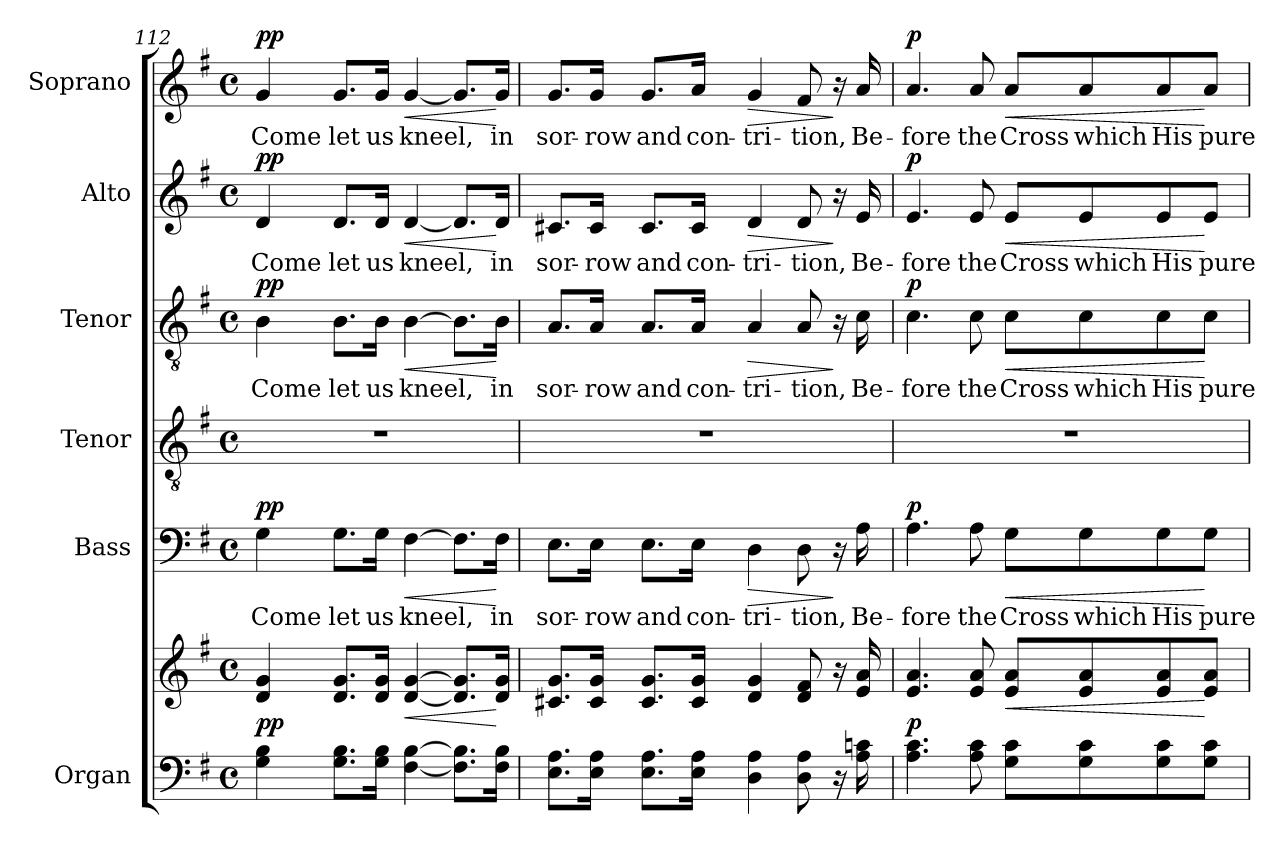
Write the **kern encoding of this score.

**kern	**kern	**dynam	**kern	**text	**dynam	**kern	**kern	**text	**dynam	**kern	**text	**dynam	**kern	**text	**dynam
*part6	*part6	*part6	*part5	*part5	*part5	*part4	*part3	*part3	*part3	*part2	*part2	*part2	*part1	*part1	*part1
*staff7	*staff6	*staff6/7	*staff5	*staff5	*staff5	*staff4	*staff3	*staff3	*staff3	*staff2	*staff2	*staff2	*staff1	*staff1	*staff1
*I"Organ	*	*	*I"Bass	*	*	*I"Tenor	*I"Tenor	*	*	*I"Alto	*	*	*I"Soprano	*	*
*I'Org.	*	*	*I'B.	*	*	*I'T.	*I'T.	*	*	*I'A.	*	*	*I'S.	*	*
*clefF4	*clefG2	*	*clefF4	*	*	*clefGv2	*clefGv2	*	*	*clefG2	*	*	*clefG2	*	*
*	*	*	*	*	*	*ITrd7c12	*ITrd7c12	*	*	*	*	*	*	*	*
*k[f#]	*k[f#]	*	*k[f#]	*	*	*k[f#]	*k[f#]	*	*	*k[f#]	*	*	*k[f#]	*	*
*G:	*G:	*	*G:	*	*	*G:	*G:	*	*	*G:	*	*	*G:	*	*
*M4/4	*M4/4	*	*M4/4	*	*	*M4/4	*M4/4	*	*	*M4/4	*	*	*M4/4	*	*
*met(c)	*met(c)	*	*met(c)	*	*	*met(c)	*met(c)	*	*	*met(c)	*	*	*met(c)	*	*
=112	=112	=112	=112	=112	=112	=112	=112	=112	=112	=112	=112	=112	=112	=112	=112
!	!	!	!	!LO:LY:b:color=#000000	!	!	!	!	!	!	!	!	!	!	!
!	!	!	!	!	!	!	!	!LO:LY:b:color=#000000	!	!	!	!	!	!	!
!	!	!	!	!	!	!	!	!	!	!	!LO:LY:b:color=#000000	!	!	!	!
!	!	!	!	!	!	!	!	!	!	!	!	!	!	!LO:LY:b:color=#000000	!
4Gi\ 4Bi	4di/ 4gi	pp	4Gi\	Come	pp	1r	4BBi\	Come	pp	4di/	Come	pp	4gi/	Come	pp
!	!	!	!	!LO:LY:b:color=#000000	!	!	!	!	!	!	!	!	!	!	!
!	!	!	!	!	!	!	!	!LO:LY:b:color=#000000	!	!	!	!	!	!	!
!	!	!	!	!	!	!	!	!	!	!	!LO:LY:b:color=#000000	!	!	!	!
!	!	!	!	!	!	!	!	!	!	!	!	!	!	!LO:LY:b:color=#000000	!
8.Gi\ 8.BiL	8.di/ 8.giL	.	8.Gi\L	let	.	.	8.BBi\L	let	.	8.di/L	let	.	8.gi/L	let	.
!	!	!	!	!LO:LY:b:color=#000000	!	!	!	!	!	!	!	!	!	!	!
!	!	!	!	!	!	!	!	!LO:LY:b:color=#000000	!	!	!	!	!	!	!
!	!	!	!	!	!	!	!	!	!	!	!LO:LY:b:color=#000000	!	!	!	!
!	!	!	!	!	!	!	!	!	!	!	!	!	!	!LO:LY:b:color=#000000	!
16Gi\ 16BiJk	16di/ 16giJk	.	16Gi\Jk	us	.	.	16BBi\Jk	us	.	16di/Jk	us	.	16gi/Jk	us	.
!	!	!LO:HP:b	!	!	!	!	!	!	!	!	!	!	!	!	!
!	!	!	!	!LO:LY:b:color=#000000	!LO:HP:b	!	!	!	!	!	!	!	!	!	!
!	!	!	!	!	!	!	!	!LO:LY:b:color=#000000	!LO:HP:b	!	!	!	!	!	!
!	!	!	!	!	!	!	!	!	!	!	!LO:LY:b:color=#000000	!LO:HP:b	!	!	!
!	!	!	!	!	!	!	!	!	!	!	!	!	!	!LO:LY:b:color=#000000	!LO:HP:b
[<4F#i\ [>4Bi	[<4di/ [>4gi	<	[>4F#i\	kneel,	<	.	[>4BBi\	kneel,	<	[<4di/	kneel,	<	[<4gi/	kneel,	<
8.F#i\] 8.Bi]L	8.di/] 8.gi]L	.	8.F#i\L]	.	.	.	8.BBi\L]	.	.	8.di/L]	.	.	8.gi/L]	.	.
!	!	!	!	!LO:LY:b:color=#000000	!	!	!	!	!	!	!	!	!	!	!
!	!	!	!	!	!	!	!	!LO:LY:b:color=#000000	!	!	!	!	!	!	!
!	!	!	!	!	!	!	!	!	!	!	!LO:LY:b:color=#000000	!	!	!	!
!	!	!	!	!	!	!	!	!	!	!	!	!	!	!LO:LY:b:color=#000000	!
16F#i\ 16BiJk	16di/ 16giJk	[	16F#i\Jk	in	[	.	16BBi\Jk	in	[	16di/Jk	in	[	16gi/Jk	in	[
=113	=113	=113	=113	=113	=113	=113	=113	=113	=113	=113	=113	=113	=113	=113	=113
!	!	!	!	!LO:LY:b:color=#000000	!	!	!	!	!	!	!	!	!	!	!
!	!	!	!	!	!	!	!	!LO:LY:b:color=#000000	!	!	!	!	!	!	!
!	!	!	!	!	!	!	!	!	!	!	!LO:LY:b:color=#000000	!	!	!	!
!	!	!	!	!	!	!	!	!	!	!	!	!	!	!LO:LY:b:color=#000000	!
8.Ei\ 8.AiL	8.c#Xi/ 8.giL	.	8.Ei\L	sor-	.	1r	8.AAi/L	sor-	.	8.c#Xi/L	sor-	.	8.gi/L	sor-	.
!	!	!	!	!LO:LY:b:color=#000000	!	!	!	!	!	!	!	!	!	!	!
!	!	!	!	!	!	!	!	!LO:LY:b:color=#000000	!	!	!	!	!	!	!
!	!	!	!	!	!	!	!	!	!	!	!LO:LY:b:color=#000000	!	!	!	!
!	!	!	!	!	!	!	!	!	!	!	!	!	!	!LO:LY:b:color=#000000	!
16Ei\ 16AiJk	16c#i/ 16giJk	.	16Ei\Jk	-row	.	.	16AAi/Jk	-row	.	16c#i/Jk	-row	.	16gi/Jk	-row	.
!	!	!	!	!LO:LY:b:color=#000000	!	!	!	!	!	!	!	!	!	!	!
!	!	!	!	!	!	!	!	!LO:LY:b:color=#000000	!	!	!	!	!	!	!
!	!	!	!	!	!	!	!	!	!	!	!LO:LY:b:color=#000000	!	!	!	!
!	!	!	!	!	!	!	!	!	!	!	!	!	!	!LO:LY:b:color=#000000	!
8.Ei\ 8.AiL	8.c#i/ 8.giL	.	8.Ei\L	and	.	.	8.AAi/L	and	.	8.c#i/L	and	.	8.gi/L	and	.
!	!	!	!	!LO:LY:b:color=#000000	!	!	!	!	!	!	!	!	!	!	!
!	!	!	!	!	!	!	!	!LO:LY:b:color=#000000	!	!	!	!	!	!	!
!	!	!	!	!	!	!	!	!	!	!	!LO:LY:b:color=#000000	!	!	!	!
!	!	!	!	!	!	!	!	!	!	!	!	!	!	!LO:LY:b:color=#000000	!
16Ei\ 16AiJk	16c#i/ 16giJk	.	16Ei\Jk	con-	.	.	16AAi/Jk	con-	.	16c#i/Jk	con-	.	16ai/Jk	con-	.
!	!	!	!	!LO:LY:b:color=#000000	!LO:HP:b	!	!	!	!	!	!	!	!	!	!
!	!	!	!	!	!	!	!	!LO:LY:b:color=#000000	!LO:HP:b	!	!	!	!	!	!
!	!	!	!	!	!	!	!	!	!	!	!LO:LY:b:color=#000000	!LO:HP:b	!	!	!
!	!	!	!	!	!	!	!	!	!	!	!	!	!	!LO:LY:b:color=#000000	!LO:HP:b
4Di\ 4Ai	4di/ 4gi	.	4Di\	-tri-	>	.	4AAi/	-tri-	>	4di/	-tri-	>	4gi/	-tri-	>
!	!	!	!	!LO:LY:b:color=#000000	!	!	!	!	!	!	!	!	!	!	!
!	!	!	!	!	!	!	!	!LO:LY:b:color=#000000	!	!	!	!	!	!	!
!	!	!	!	!	!	!	!	!	!	!	!LO:LY:b:color=#000000	!	!	!	!
!	!	!	!	!	!	!	!	!	!	!	!	!	!	!LO:LY:b:color=#000000	!
8Di\ 8Ai	8di/ 8f#i	.	8Di\	-tion,	.	.	8AAi/	-tion,	.	8di/	-tion,	.	8f#i/	-tion,	.
16r	16r	.	16r	.	]	.	16r	.	]	16r	.	]	16r	.	]
!	!	!	!	!LO:LY:b:color=#000000	!	!	!	!	!	!	!	!	!	!	!
!	!	!	!	!	!	!	!	!LO:LY:b:color=#000000	!	!	!	!	!	!	!
!	!	!	!	!	!	!	!	!	!	!	!LO:LY:b:color=#000000	!	!	!	!
!	!	!	!	!	!	!	!	!	!	!	!	!	!	!LO:LY:b:color=#000000	!
16Ai\ 16cni	16ei/ 16ai	.	16Ai\	Be-	.	.	16Ci\	Be-	.	16ei/	Be-	.	16ai/	Be-	.
!!LO:PB:g=z
=114	=114	=114	=114	=114	=114	=114	=114	=114	=114	=114	=114	=114	=114	=114	=114
!	!	!	!	!LO:LY:b:color=#000000	!	!	!	!	!	!	!	!	!	!	!
!	!	!	!	!	!	!	!	!LO:LY:b:color=#000000	!	!	!	!	!	!	!
!	!	!	!	!	!	!	!	!	!	!	!LO:LY:b:color=#000000	!	!	!	!
!	!	!	!	!	!	!	!	!	!	!	!	!	!	!LO:LY:b:color=#000000	!
4.Ai\ 4.ci	4.ei/ 4.ai	p	4.Ai\	-fore	p	1r	4.Ci\	-fore	p	4.ei/	-fore	p	4.ai/	-fore	p
!	!	!	!	!LO:LY:b:color=#000000	!	!	!	!	!	!	!	!	!	!	!
!	!	!	!	!	!	!	!	!LO:LY:b:color=#000000	!	!	!	!	!	!	!
!	!	!	!	!	!	!	!	!	!	!	!LO:LY:b:color=#000000	!	!	!	!
!	!	!	!	!	!	!	!	!	!	!	!	!	!	!LO:LY:b:color=#000000	!
8Ai\ 8ci	8ei/ 8ai	.	8Ai\	the	.	.	8Ci\	the	.	8ei/	the	.	8ai/	the	.
!	!	!LO:HP:b	!	!	!	!	!	!	!	!	!	!	!	!	!
!	!	!	!	!LO:LY:b:color=#000000	!LO:HP:b	!	!	!	!	!	!	!	!	!	!
!	!	!	!	!	!	!	!	!LO:LY:b:color=#000000	!LO:HP:b	!	!	!	!	!	!
!	!	!	!	!	!	!	!	!	!	!	!LO:LY:b:color=#000000	!LO:HP:b	!	!	!
!	!	!	!	!	!	!	!	!	!	!	!	!	!	!LO:LY:b:color=#000000	!LO:HP:b
8Gi\ 8ciL	8ei/ 8aiL	<	8Gi\L	Cross	<	.	8Ci\L	Cross	<	8ei/L	Cross	<	8ai/L	Cross	<
!	!	!	!	!LO:LY:b:color=#000000	!	!	!	!	!	!	!	!	!	!	!
!	!	!	!	!	!	!	!	!LO:LY:b:color=#000000	!	!	!	!	!	!	!
!	!	!	!	!	!	!	!	!	!	!	!LO:LY:b:color=#000000	!	!	!	!
!	!	!	!	!	!	!	!	!	!	!	!	!	!	!LO:LY:b:color=#000000	!
8Gi\ 8ci	8ei/ 8ai	.	8Gi\	which	.	.	8Ci\	which	.	8ei/	which	.	8ai/	which	.
!	!	!	!	!LO:LY:b:color=#000000	!	!	!	!	!	!	!	!	!	!	!
!	!	!	!	!	!	!	!	!LO:LY:b:color=#000000	!	!	!	!	!	!	!
!	!	!	!	!	!	!	!	!	!	!	!LO:LY:b:color=#000000	!	!	!	!
!	!	!	!	!	!	!	!	!	!	!	!	!	!	!LO:LY:b:color=#000000	!
8Gi\ 8ci	8ei/ 8ai	.	8Gi\	His	.	.	8Ci\	His	.	8ei/	His	.	8ai/	His	.
!	!	!	!	!LO:LY:b:color=#000000	!	!	!	!	!	!	!	!	!	!	!
!	!	!	!	!	!	!	!	!LO:LY:b:color=#000000	!	!	!	!	!	!	!
!	!	!	!	!	!	!	!	!	!	!	!LO:LY:b:color=#000000	!	!	!	!
!	!	!	!	!	!	!	!	!	!	!	!	!	!	!LO:LY:b:color=#000000	!
8Gi\ 8ciJ	8ei/ 8aiJ	[	8Gi\J	pure	[	.	8Ci\J	pure	[	8ei/J	pure	[	8ai/J	pure	[
=	=	=	=	=	=	=	=	=	=	=	=	=	=	=	=
*-	*-	*-	*-	*-	*-	*-	*-	*-	*-	*-	*-	*-	*-	*-	*-
